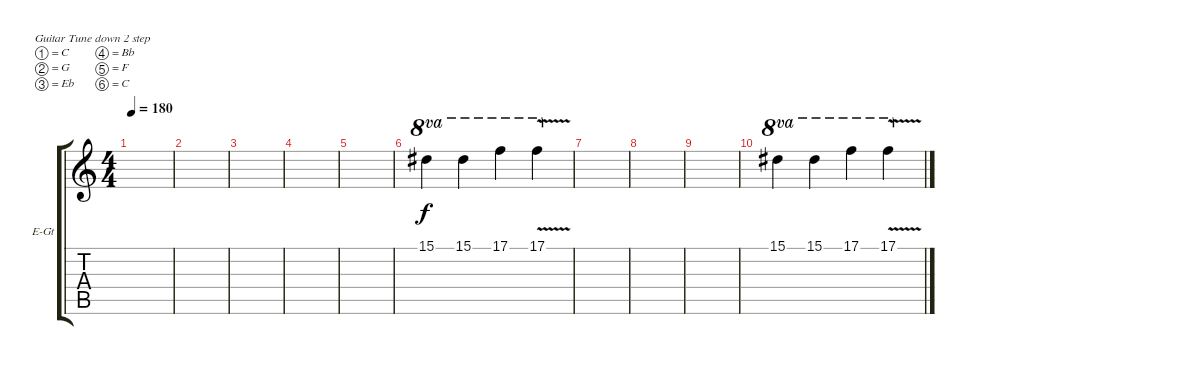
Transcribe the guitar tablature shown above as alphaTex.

\bracketExtendMode groupsimilarinstruments
\firstSystemTrackNameOrientation horizontal
\otherSystemsTrackNameOrientation horizontal
\track ("Gtr4" "E-Gt") {instrument distortionguitar}
\staff {score tabs}
\tuning (C4 G3 Eb3 Bb2 F2 C2)
\ts (4 4)
\tempo 180
\clef g2
\ks c
|
|
|
|
|
15.1.4{ot 8va dy f} 15.1.4{ot 8va} 17.1.4{ot 8va} 17.1{v}.4{ot 8va} |
|
|
|
15.1.4{ot 8va} 15.1.4{ot 8va} 17.1.4{ot 8va} 17.1{v}.4{ot 8va}
